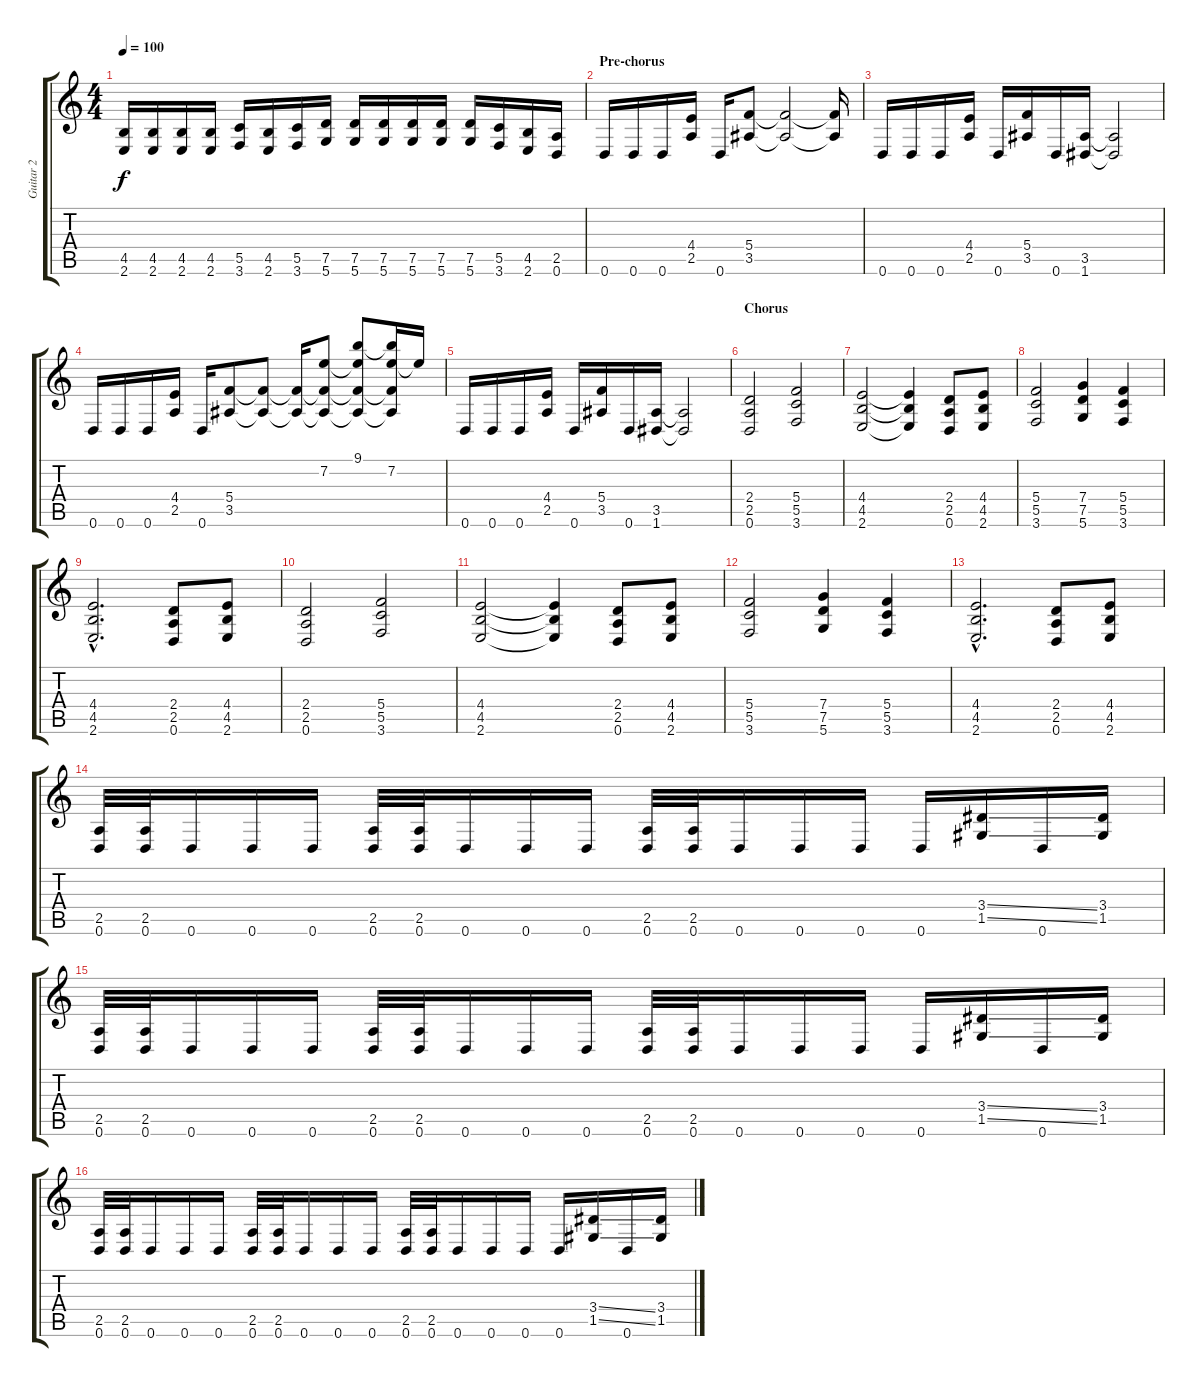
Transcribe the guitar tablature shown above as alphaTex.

\track ("Guitar 2" "Guitar 2") {instrument distortionguitar}
\staff {score tabs}
\tuning (D4 A3 F3 C3 G2 D2) {hide}
\ts (4 4)
\tempo 100
\clef g2
\ks c
(4.5 2.6).16{dy f} (4.5 2.6).16 (4.5 2.6).16 (4.5 2.6).16 (5.5 3.6).16 (4.5 2.6).16 (5.5 3.6).16 (7.5 5.6).16 (7.5 5.6).16 (7.5 5.6).16 (7.5 5.6).16 (7.5 5.6).16 (7.5 5.6).16 (5.5 3.6).16 (4.5 2.6).16 (2.5 0.6).16 |
\section ("" "Pre-chorus")
0.6.16 0.6.16 0.6.16 (4.4 2.5).16 0.6.16 (5.4 3.5).8 (5.4{t} 3.5{t}).2 (5.4{t} 3.5{t}).16 |
0.6.16 0.6.16 0.6.16 (4.4 2.5).16 0.6.16 (5.4 3.5).16 0.6.16 (3.5 1.6).16 (3.5{t} 1.6{t}).2 |
0.6.16 0.6.16 0.6.16 (4.4 2.5).16 0.6.16 (5.4 3.5).8 (5.4{t} 3.5{t}).8 (5.4{t} 3.5{t}).16 (7.2 5.4{t} 3.5{t}).8 (9.1 7.2{t} 5.4{t} 3.5{t}).8 (9.1{t} 7.2 5.4{t} 3.5{t}).16 7.2{t}.16 |
0.6.16 0.6.16 0.6.16 (4.4 2.5).16 0.6.16 (5.4 3.5).16 0.6.16 (3.5 1.6).16 (3.5{t} 1.6{t}).2 |
\section ("" "Chorus")
(2.4 2.5 0.6).2 (5.4 5.5 3.6).2 |
(4.4 4.5 2.6).2 (4.4{t} 4.5{t} 2.6{t}).4 (2.4 2.5 0.6).8 (4.4 4.5 2.6).8 |
(5.4 5.5 3.6).2 (7.4 7.5 5.6).4 (5.4 5.5 3.6).4 |
(4.4{hac} 4.5{hac} 2.6{hac}).2{d} (2.4 2.5 0.6).8 (4.4 4.5 2.6).8 |
(2.4 2.5 0.6).2 (5.4 5.5 3.6).2 |
(4.4 4.5 2.6).2 (4.4{t} 4.5{t} 2.6{t}).4 (2.4 2.5 0.6).8 (4.4 4.5 2.6).8 |
(5.4 5.5 3.6).2 (7.4 7.5 5.6).4 (5.4 5.5 3.6).4 |
(4.4{hac} 4.5{hac} 2.6{hac}).2{d} (2.4 2.5 0.6).8 (4.4 4.5 2.6).8 |
(2.5 0.6).32 (2.5 0.6).32 0.6.16 0.6.16 0.6.16 (2.5 0.6).32 (2.5 0.6).32 0.6.16 0.6.16 0.6.16 (2.5 0.6).32 (2.5 0.6).32 0.6.16 0.6.16 0.6.16 0.6.16 (3.4{ss} 1.5{ss}).16 0.6.16 (3.4 1.5).16 |
(2.5 0.6).32 (2.5 0.6).32 0.6.16 0.6.16 0.6.16 (2.5 0.6).32 (2.5 0.6).32 0.6.16 0.6.16 0.6.16 (2.5 0.6).32 (2.5 0.6).32 0.6.16 0.6.16 0.6.16 0.6.16 (3.4{ss} 1.5{ss}).16 0.6.16 (3.4 1.5).16 |
(2.5 0.6).32 (2.5 0.6).32 0.6.16 0.6.16 0.6.16 (2.5 0.6).32 (2.5 0.6).32 0.6.16 0.6.16 0.6.16 (2.5 0.6).32 (2.5 0.6).32 0.6.16 0.6.16 0.6.16 0.6.16 (3.4{ss} 1.5{ss}).16 0.6.16 (3.4 1.5).16
